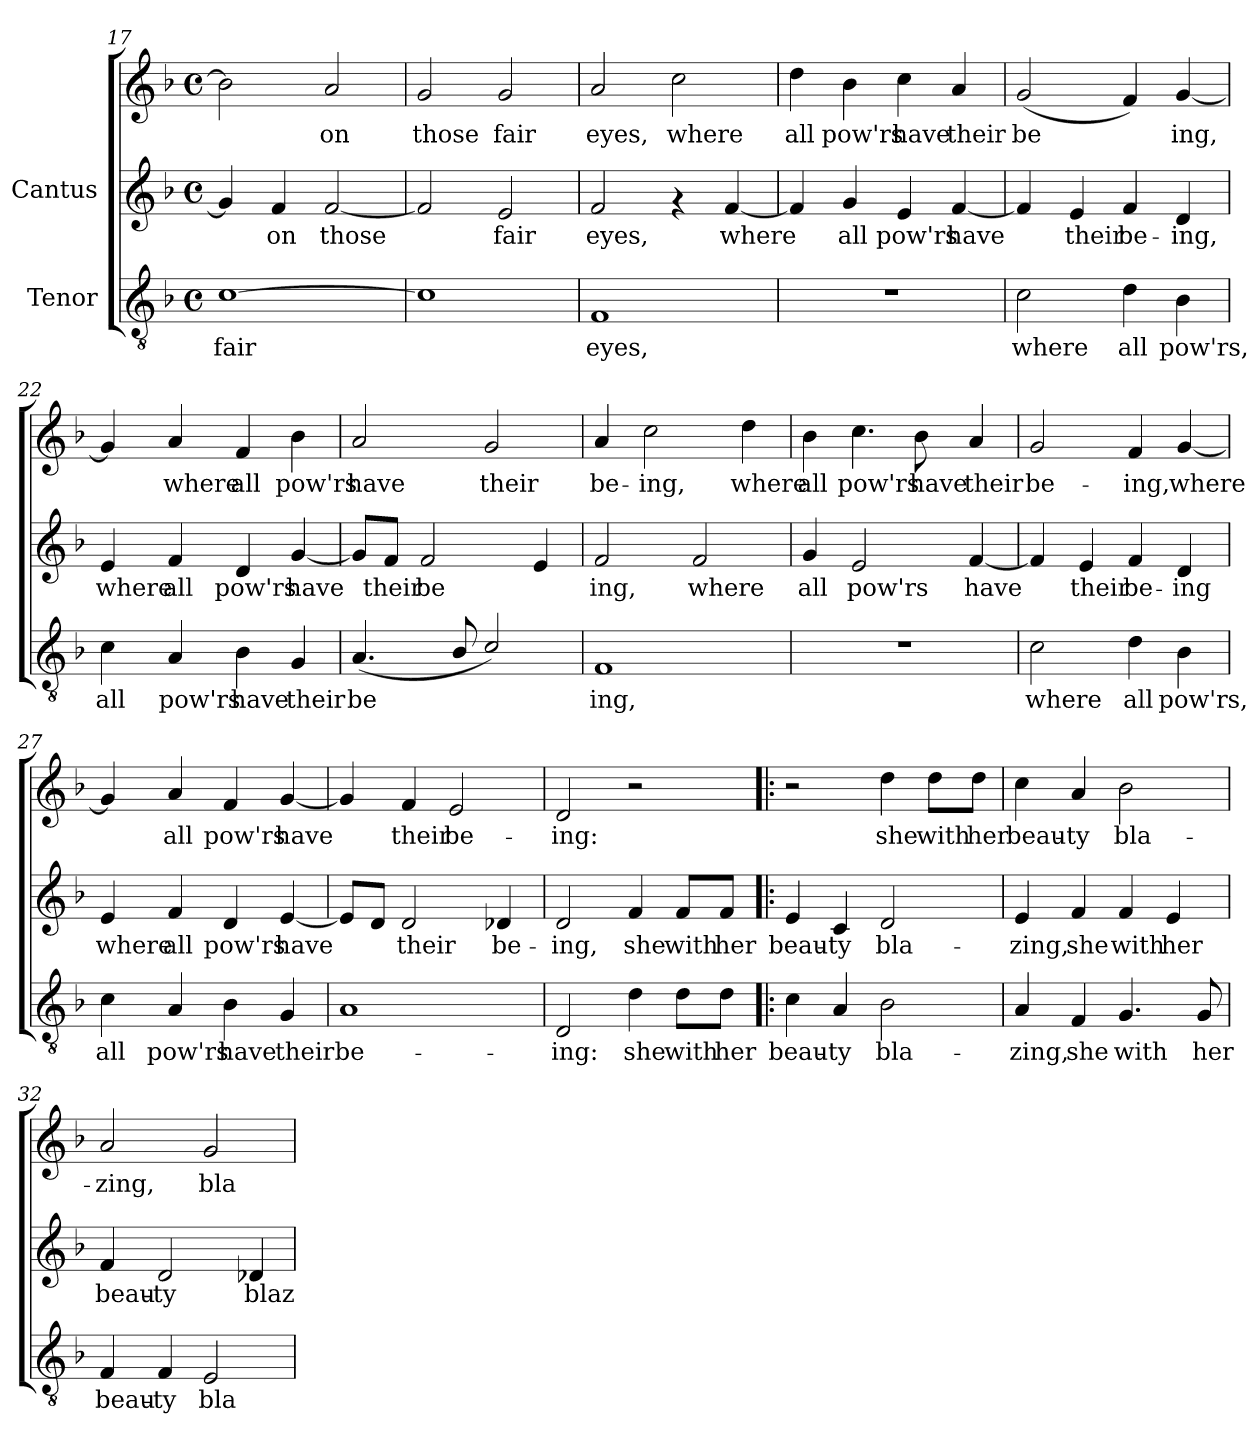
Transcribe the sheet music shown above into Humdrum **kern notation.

**kern	**text	**kern	**text	**kern	**text
*part2	*part2	*part1	*part1	*part1	*part1
*staff3	*staff3	*staff2	*staff2	*staff1	*staff1
*I"Tenor	*	*I"Cantus	*	*	*
!!LO:LB:g=z
*clefGv2	*	*clefG2	*	*clefG2	*
*k[b-]	*	*k[b-]	*	*k[b-]	*
*F:	*	*F:	*	*F:	*
*M4/4	*	*M4/4	*	*M4/4	*
*met(c)	*	*met(c)	*	*met(c)	*
=17	=17	=17	=17	=17	=17
!	!LO:LY:b:cj	!	!LO:LY:b:cj	!	!LO:LY:b:cj
[>1c	fair	4g/]	.	2b-\]	.
!	!	!	!LO:LY:b:cj	!	!
.	.	4f/	on	.	.
!	!	!	!LO:LY:b:cj	!	!LO:LY:b:cj
.	.	[<2f/	those	2a/	on
=18	=18	=18	=18	=18	=18
!	!	!	!LO:LY:b:cj	!	!LO:LY:b:cj
1c]	.	2f/]	.	2g/	those
!	!	!	!LO:LY:b:cj	!	!LO:LY:b:cj
.	.	2e/	fair	2g/	fair
=19	=19	=19	=19	=19	=19
!	!LO:LY:b:cj	!	!LO:LY:b:cj	!	!LO:LY:b:cj
1F	eyes,	2f/	eyes,	2a/	eyes,
!	!	!	!	!	!LO:LY:b:cj
.	.	4rf	.	2cc\	where
!	!	!	!LO:LY:b:cj	!	!
.	.	[<4f/	where	.	.
=20	=20	=20	=20	=20	=20
!	!	!	!LO:LY:b:cj	!	!LO:LY:b:cj
1r	.	4f/]	.	4dd\	all
!	!	!	!LO:LY:b:cj	!	!LO:LY:b:cj
.	.	4g/	all	4b-\	pow'rs
!	!	!	!LO:LY:b:cj	!	!LO:LY:b:cj
.	.	4e/	pow'rs	4cc\	have
!	!	!	!LO:LY:b:cj	!	!LO:LY:b:cj
.	.	[<4f/	have	4a/	their
!!LO:LB:g=z
=21	=21	=21	=21	=21	=21
!	!LO:LY:b:cj	!	!LO:LY:b:cj	!	!LO:LY:b:cj
2c\	where	4f/]	.	(<2g/	be-
!	!	!	!LO:LY:b:cj	!	!
.	.	4e/	their	.	.
!	!LO:LY:b:cj	!	!LO:LY:b:cj	!	!LO:LY:b:cj
4d\	all	4f/	be-	4f/)	-
!	!LO:LY:b:cj	!	!LO:LY:b:cj	!	!LO:LY:b:cj
4B-\	pow'rs,	4d/	-ing,	[<4g/	ing,
=22	=22	=22	=22	=22	=22
!	!LO:LY:b:cj	!	!LO:LY:b:cj	!	!LO:LY:b:cj
4c\	all	4e/	where	4g/]	.
!	!LO:LY:b:cj	!	!LO:LY:b:cj	!	!LO:LY:b:cj
4A/	pow'rs	4f/	all	4a/	where
!	!LO:LY:b:cj	!	!LO:LY:b:cj	!	!LO:LY:b:cj
4B-\	have	4d/	pow'rs	4f/	all
!	!LO:LY:b:cj	!	!LO:LY:b:cj	!	!LO:LY:b:cj
4G/	their	[<4g/	have	4b-\	pow'rs
=23	=23	=23	=23	=23	=23
!	!LO:LY:b:cj	!	!LO:LY:b:cj	!	!LO:LY:b:cj
(<4.A/	be-	8g/L]	.	2a/	have
!	!	!	!LO:LY:b:cj	!	!
.	.	8f/J	their	.	.
!	!	!	!LO:LY:b:cj	!	!
.	.	2f/	be-	.	.
!	!LO:LY:b:cj	!	!	!	!
8B-/	--	.	.	.	.
!	!LO:LY:b:cj	!	!	!	!LO:LY:b:cj
2c/)	--	.	.	2g/	their
!	!	!	!LO:LY:b:cj	!	!
.	.	4e/	--	.	.
=24	=24	=24	=24	=24	=24
!	!LO:LY:b:cj	!	!LO:LY:b:cj	!	!LO:LY:b:cj
1F	-ing,	2f/	ing,	4a/	-be-
!	!	!	!	!	!LO:LY:b:cj
.	.	.	.	2cc\	-ing,
!	!	!	!LO:LY:b:cj	!	!
.	.	2f/	where	.	.
!	!	!	!	!	!LO:LY:b:cj
.	.	.	.	4dd\	where
=25	=25	=25	=25	=25	=25
!	!	!	!LO:LY:b:cj	!	!LO:LY:b:cj
1r	.	4g/	all	4b-\	all
!	!	!	!LO:LY:b:cj	!	!LO:LY:b:cj
.	.	2e/	pow'rs	4.cc\	pow'rs
!	!	!	!	!	!LO:LY:b:cj
.	.	.	.	8b-\	have
!	!	!	!LO:LY:b:cj	!	!LO:LY:b:cj
.	.	[<4f/	have	4a/	their
!!LO:PB:g=z
=26	=26	=26	=26	=26	=26
!	!LO:LY:b:cj	!	!LO:LY:b:cj	!	!LO:LY:b:cj
2c\	where	4f/]	.	2g/	be-
!	!	!	!LO:LY:b:cj	!	!
.	.	4e/	their	.	.
!	!LO:LY:b:cj	!	!LO:LY:b:cj	!	!LO:LY:b:cj
4d\	all	4f/	be-	4f/	-ing,
!	!LO:LY:b:cj	!	!LO:LY:b:cj	!	!LO:LY:b:cj
4B-\	pow'rs,	4d/	-ing	[<4g/	where
=27	=27	=27	=27	=27	=27
!	!LO:LY:b:cj	!	!LO:LY:b:cj	!	!LO:LY:b:cj
4c\	all	4e/	where	4g/]	.
!	!LO:LY:b:cj	!	!LO:LY:b:cj	!	!LO:LY:b:cj
4A/	pow'rs	4f/	all	4a/	all
!	!LO:LY:b:cj	!	!LO:LY:b:cj	!	!LO:LY:b:cj
4B-\	have	4d/	pow'rs	4f/	pow'rs
!	!LO:LY:b:cj	!	!LO:LY:b:cj	!	!LO:LY:b:cj
4G/	their	[<4e/	have	[<4g/	have
=28	=28	=28	=28	=28	=28
!	!LO:LY:b:cj	!	!LO:LY:b:cj	!	!LO:LY:b:cj
1A	be-	8e/L]	-	4g/]	.
!	!	!	!LO:LY:b:cj	!	!
.	.	8d/J	.	.	.
!	!	!	!LO:LY:b:cj	!	!LO:LY:b:cj
.	.	2d/	their	4f/	their
!	!	!	!	!	!LO:LY:b:cj
.	.	.	.	2e/	be-
!	!	!	!LO:LY:b:cj	!	!
.	.	4d-X/	be-	.	.
=29	=29	=29	=29	=29	=29
!	!LO:LY:b:cj	!	!LO:LY:b:cj	!	!LO:LY:b:cj
2D/	-ing:	2d/	ing,	2d/	-ing:
!	!LO:LY:b:cj	!	!LO:LY:b:cj	!	!
4d\	she	4f/	she	2r	.
!	!LO:LY:b:cj	!	!LO:LY:b:cj	!	!
8d\L	with	8f/L	with	.	.
!	!LO:LY:b:cj	!	!LO:LY:b:cj	!	!
8d\J	her	8f/J	her	.	.
!!LO:LB:g=z
=30!|:	=30!|:	=30!|:	=30!|:	=30!|:	=30!|:
!	!LO:LY:b:cj	!	!LO:LY:b:cj	!	!
4c\	beau-	4e/	beau-	2r	.
!	!LO:LY:b:cj	!	!LO:LY:b:cj	!	!
4A/	-ty	4c/	-ty	.	.
!	!LO:LY:b:cj	!	!LO:LY:b:cj	!	!LO:LY:b:cj
2B-\	bla-	2d/	bla-	4dd\	she
!	!	!	!	!	!LO:LY:b:cj
.	.	.	.	8dd\L	with
!	!	!	!	!	!LO:LY:b:cj
.	.	.	.	8dd\J	her
=31	=31	=31	=31	=31	=31
!	!LO:LY:b:cj	!	!LO:LY:b:cj	!	!LO:LY:b:cj
4A/	-zing,	4e/	-zing,	4cc\	-beau-
!	!LO:LY:b:cj	!	!LO:LY:b:cj	!	!LO:LY:b:cj
4F/	she	4f/	she	4a/	-ty
!	!LO:LY:b:cj	!	!LO:LY:b:cj	!	!LO:LY:b:cj
4.G/	with	4f/	with	2b-\	bla-
!	!	!	!LO:LY:b:cj	!	!
.	.	4e/	her	.	.
!	!LO:LY:b:cj	!	!	!	!
8G/	her	.	.	.	.
=32	=32	=32	=32	=32	=32
!	!LO:LY:b:cj	!	!LO:LY:b:cj	!	!LO:LY:b:cj
4F/	beau-	4f/	-beau-	2a/	zing,
!	!LO:LY:b:cj	!	!LO:LY:b:cj	!	!
4F/	-ty	2d/	-ty	.	.
!	!LO:LY:b:cj	!	!	!	!LO:LY:b:cj
2E/	bla-	.	.	2g/	bla-
!	!	!	!LO:LY:b:cj	!	!
.	.	4d-X/	blaz-	.	.
=	=	=	=	=	=
*-	*-	*-	*-	*-	*-
